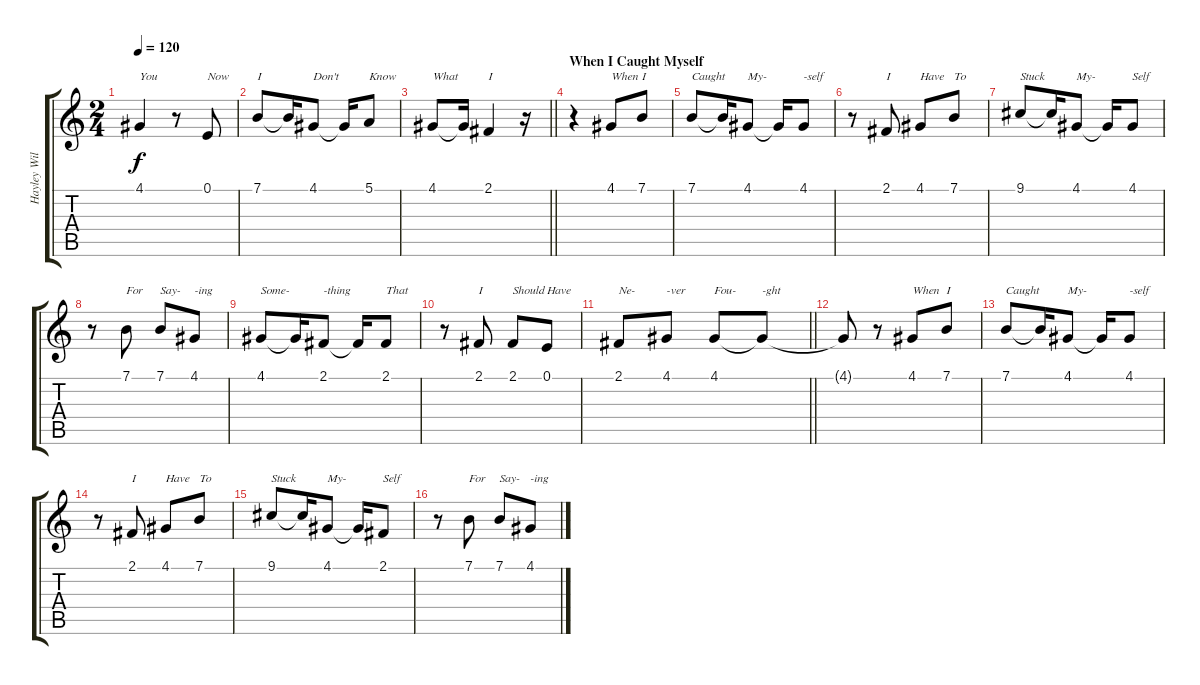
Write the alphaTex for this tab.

\track ("Hayley Williams" "Hayley Wil") {instrument oboe}
\staff {score tabs}
\tuning (E4 B3 G3 D3 A2 E2) {hide}
\ts (2 4)
\tempo 120
\clef g2
\ks c
4.1.4{txt "You" dy f} r.8 0.1.8{txt "Now"} |
7.1.8{txt "I"} 7.1{t}.16 4.1.8{txt "Don't"} 4.1{t}.16 5.1.8{txt "Know"} |
\barLineRight lightlight
4.1.8{txt "What"} 4.1{t}.16 2.1.4{txt "I"} r.16 |
\section ("" "When I Caught Myself")
r.4 4.1.8{txt "When"} 7.1.8{txt "I"} |
7.1.8{txt "Caught"} 7.1{t}.16 4.1.8{txt "My-"} 4.1{t}.16 4.1.8{txt "-self"} |
r.8 2.1.8{txt "I"} 4.1.8{txt "Have"} 7.1.8{txt "To"} |
9.1.8{txt "Stuck"} 9.1{t}.16 4.1.8{txt "My-"} 4.1{t}.16 4.1.8{txt "Self"} |
r.8 7.1.8{txt "For"} 7.1.8{txt "Say-"} 4.1.8{txt "-ing"} |
4.1.8{txt "Some-"} 4.1{t}.16 2.1.8{txt "-thing"} 2.1{t}.16 2.1.8{txt "That"} |
r.8 2.1.8{txt "I"} 2.1.8{txt "Should"} 0.1.8{txt "Have"} |
\barLineRight lightlight
2.1.8{txt "Ne-"} 4.1.8{txt "-ver"} 4.1.8{txt "Fou-"} 4.1{t}.8{txt "-ght"} |
4.1{t}.8 r.8 4.1.8{txt "When"} 7.1.8{txt "I"} |
7.1.8{txt "Caught"} 7.1{t}.16 4.1.8{txt "My-"} 4.1{t}.16 4.1.8{txt "-self"} |
r.8 2.1.8{txt "I"} 4.1.8{txt "Have"} 7.1.8{txt "To"} |
9.1.8{txt "Stuck"} 9.1{t}.16 4.1.8{txt "My-"} 4.1{t}.16 2.1.8{txt "Self"} |
r.8 7.1.8{txt "For"} 7.1.8{txt "Say-"} 4.1.8{txt "-ing"}
